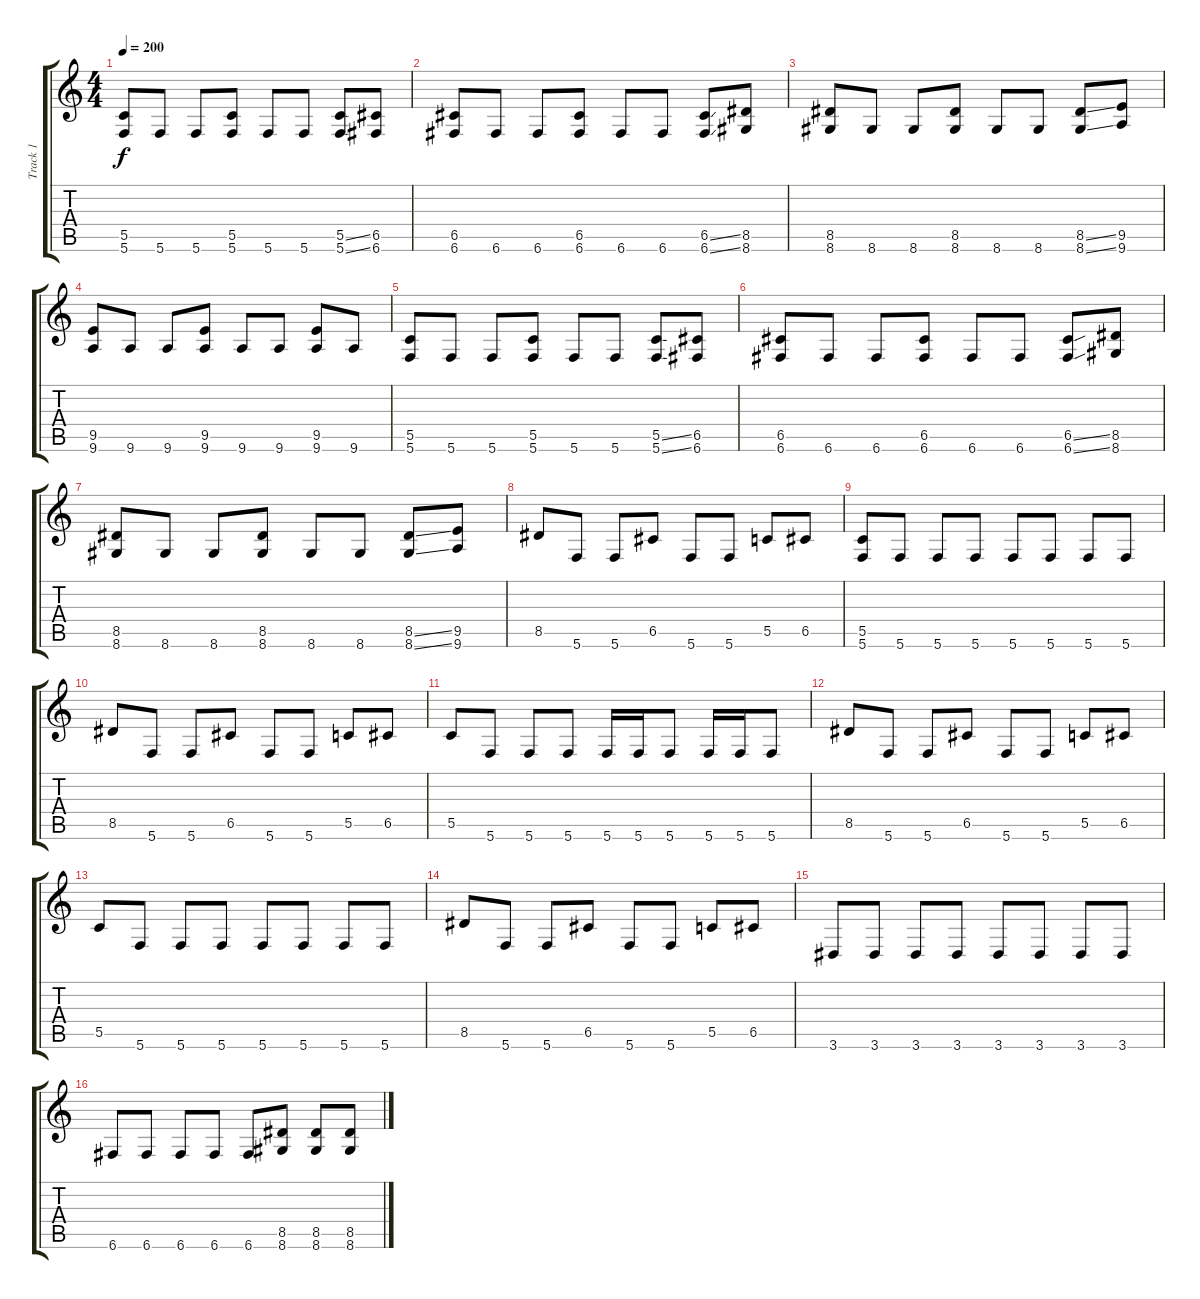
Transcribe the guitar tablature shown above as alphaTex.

\track ("Track 1" "Track 1") {instrument distortionguitar}
\staff {score tabs}
\tuning (D4 A3 F3 C3 G2 C2) {hide}
\ts (4 4)
\tempo 200
\clef g2
\ks c
(5.5 5.6).8{dy f} 5.6.8 5.6.8 (5.5 5.6).8 5.6.8 5.6.8 (5.5{ss} 5.6{ss}).8 (6.5 6.6).8 |
(6.5 6.6).8 6.6.8 6.6.8 (6.5 6.6).8 6.6.8 6.6.8 (6.5{ss} 6.6{ss}).8 (8.5 8.6).8 |
(8.5 8.6).8 8.6.8 8.6.8 (8.5 8.6).8 8.6.8 8.6.8 (8.5{ss} 8.6{ss}).8 (9.5 9.6).8 |
(9.5 9.6).8 9.6.8 9.6.8 (9.5 9.6).8 9.6.8 9.6.8 (9.5 9.6).8 9.6.8 |
(5.5 5.6).8 5.6.8 5.6.8 (5.5 5.6).8 5.6.8 5.6.8 (5.5{ss} 5.6{ss}).8 (6.5 6.6).8 |
(6.5 6.6).8 6.6.8 6.6.8 (6.5 6.6).8 6.6.8 6.6.8 (6.5{ss} 6.6{ss}).8 (8.5 8.6).8 |
(8.5 8.6).8 8.6.8 8.6.8 (8.5 8.6).8 8.6.8 8.6.8 (8.5{ss} 8.6{ss}).8 (9.5 9.6).8 |
8.5.8 5.6.8 5.6.8 6.5.8 5.6.8 5.6.8 5.5.8 6.5.8 |
(5.5 5.6).8 5.6.8 5.6.8 5.6.8 5.6.8 5.6.8 5.6.8 5.6.8 |
8.5.8 5.6.8 5.6.8 6.5.8 5.6.8 5.6.8 5.5.8 6.5.8 |
5.5.8 5.6.8 5.6.8 5.6.8 5.6.16 5.6.16 5.6.8 5.6.16 5.6.16 5.6.8 |
8.5.8 5.6.8 5.6.8 6.5.8 5.6.8 5.6.8 5.5.8 6.5.8 |
5.5.8 5.6.8 5.6.8 5.6.8 5.6.8 5.6.8 5.6.8 5.6.8 |
8.5.8 5.6.8 5.6.8 6.5.8 5.6.8 5.6.8 5.5.8 6.5.8 |
3.6.8 3.6.8 3.6.8 3.6.8 3.6.8 3.6.8 3.6.8 3.6.8 |
6.6.8 6.6.8 6.6.8 6.6.8 6.6.8 (8.5 8.6).8 (8.5 8.6).8 (8.5 8.6).8
